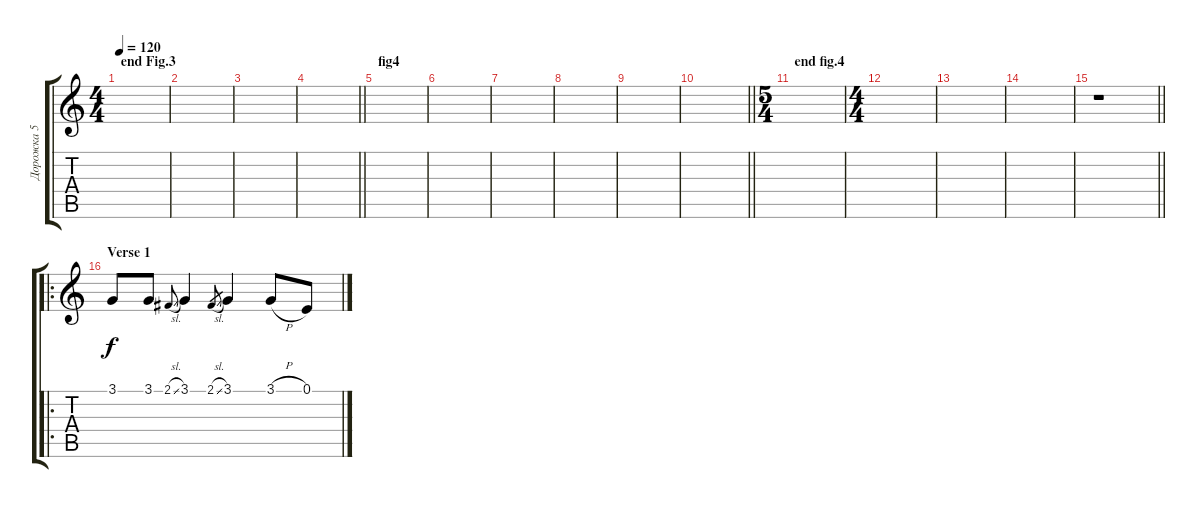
\track ("Дорожка 5" "Дорожка 5") {instrument lead6voice}
\staff {score tabs}
\tuning (E4 B3 G3 D3 A2 E2) {hide}
\ts (4 4)
\section ("" "end Fig.3")
\tempo 120
\clef g2
\ks c
|
|
|
\barLineRight lightlight
|
\section ("" "fig4")
|
|
|
|
|
\barLineRight lightlight
|
\ts (5 4)
\section ("" "end fig.4")
|
\ts (4 4)
|
|
|
\barLineRight lightlight
r.1 |
\ro
\section ("" "Verse 1")
3.1.8 3.1.8 2.1{sl}.8{gr onbeat} 3.1.4 2.1{sl}.8{gr} 3.1.4 3.1{h}.8 0.1.8
